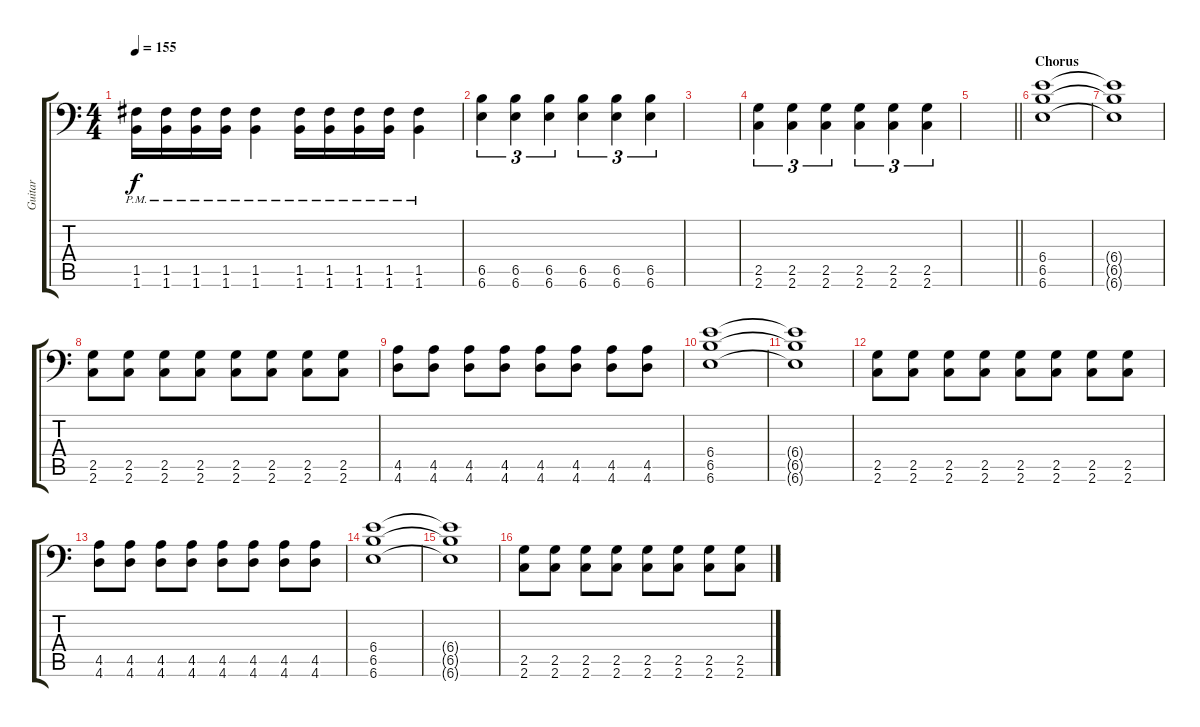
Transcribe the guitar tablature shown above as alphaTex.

\track ("Guitar" "Guitar") {instrument distortionguitar}
\staff {score tabs}
\tuning (C4 G3 Eb3 Bb2 F2 Bb1) {hide}
\ts (4 4)
\tempo 155
\clef f4
\ks c
(1.5{pm} 1.6{pm}).16{dy f} (1.5{pm} 1.6{pm}).16 (1.5{pm} 1.6{pm}).16 (1.5{pm} 1.6{pm}).16 (1.5{pm} 1.6{pm}).4 (1.5{pm} 1.6{pm}).16 (1.5{pm} 1.6{pm}).16 (1.5{pm} 1.6{pm}).16 (1.5{pm} 1.6{pm}).16 (1.5{pm} 1.6{pm}).4 |
(6.5 6.6).4{tu (3 2)} (6.5 6.6).4{tu (3 2)} (6.5 6.6).4{tu (3 2)} (6.5 6.6).4{tu (3 2)} (6.5 6.6).4{tu (3 2)} (6.5 6.6).4{tu (3 2)} |
|
(2.5 2.6).4{tu (3 2)} (2.5 2.6).4{tu (3 2)} (2.5 2.6).4{tu (3 2)} (2.5 2.6).4{tu (3 2)} (2.5 2.6).4{tu (3 2)} (2.5 2.6).4{tu (3 2)} |
\barLineRight lightlight
|
\section ("" "Chorus")
(6.4 6.5 6.6).1 |
(6.4{t} 6.5{t} 6.6{t}).1 |
(2.5 2.6).8 (2.5 2.6).8 (2.5 2.6).8 (2.5 2.6).8 (2.5 2.6).8 (2.5 2.6).8 (2.5 2.6).8 (2.5 2.6).8 |
(4.5 4.6).8 (4.5 4.6).8 (4.5 4.6).8 (4.5 4.6).8 (4.5 4.6).8 (4.5 4.6).8 (4.5 4.6).8 (4.5 4.6).8 |
(6.4 6.5 6.6).1 |
(6.4{t} 6.5{t} 6.6{t}).1 |
(2.5 2.6).8 (2.5 2.6).8 (2.5 2.6).8 (2.5 2.6).8 (2.5 2.6).8 (2.5 2.6).8 (2.5 2.6).8 (2.5 2.6).8 |
(4.5 4.6).8 (4.5 4.6).8 (4.5 4.6).8 (4.5 4.6).8 (4.5 4.6).8 (4.5 4.6).8 (4.5 4.6).8 (4.5 4.6).8 |
(6.4 6.5 6.6).1 |
(6.4{t} 6.5{t} 6.6{t}).1 |
(2.5 2.6).8 (2.5 2.6).8 (2.5 2.6).8 (2.5 2.6).8 (2.5 2.6).8 (2.5 2.6).8 (2.5 2.6).8 (2.5 2.6).8
